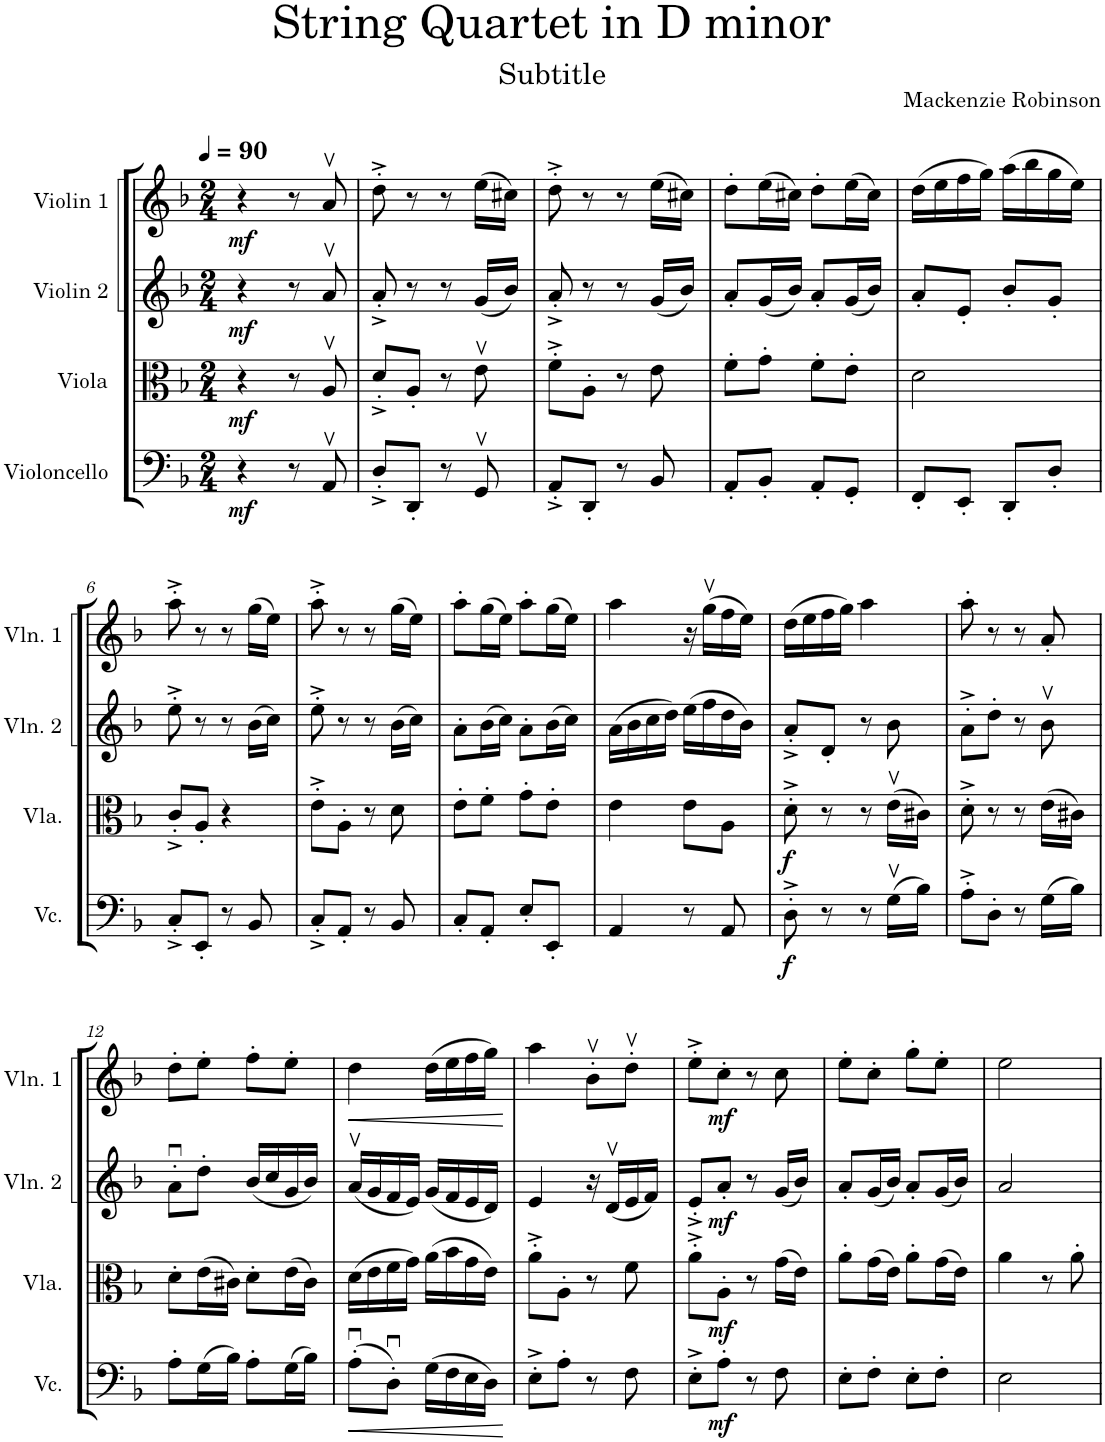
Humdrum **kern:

**kern	**dynam	**kern	**dynam	**kern	**dynam	**kern	**dynam
*part4	*part4	*part3	*part3	*part2	*part2	*part1	*part1
*staff4	*staff4	*staff3	*staff3	*staff2	*staff2	*staff1	*staff1
*I"Violoncello	*	*I"Viola	*	*I"Violin 2	*	*I"Violin 1	*
*I'Vc.	*	*I'Vla.	*	*I'Vln. 2	*	*I'Vln. 1	*
*clefF4	*	*clefC3	*	*clefG2	*	*clefG2	*
*k[b-]	*	*k[b-]	*	*k[b-]	*	*k[b-]	*
*M2/4	*	*M2/4	*	*M2/4	*	*M2/4	*
*MM90	*	*MM90	*	*MM90	*	*MM90	*
=1	=1	=1	=1	=1	=1	=1	=1
!	!LO:DY:b	!	!LO:DY:b	!	!LO:DY:b	!	!LO:DY:b
4r	mf	4r	mf	4r	mf	4r	mf
8r	.	8r	.	8r	.	8r	.
8AAv/	.	8Av/	.	8av/	.	8av/	.
=2	=2	=2	=2	=2	=2	=2	=2
8D'^/L	.	8d'^/L	.	8a'^/	.	8dd'^\	.
8DD'/J	.	8A'/J	.	8r	.	8r	.
8r	.	8r	.	8r	.	8r	.
8GGv/	.	8ev\	.	(16g/LL	.	(16ee\LL	.
.	.	.	.	16b-/JJ)	.	16cc#X\JJ)	.
=3	=3	=3	=3	=3	=3	=3	=3
8AA'^/L	.	8f'^\L	.	8a'^/	.	8dd'^\	.
8DD'/J	.	8A'\J	.	8r	.	8r	.
8r	.	8r	.	8r	.	8r	.
8BB-/	.	8e\	.	(16g/LL	.	(16ee\LL	.
.	.	.	.	16b-/JJ)	.	16cc#X\JJ)	.
=4	=4	=4	=4	=4	=4	=4	=4
8AA'/L	.	8f'\L	.	8a'/L	.	8dd'\L	.
8BB-'/J	.	8g'\J	.	(16g/L	.	(16ee\L	.
.	.	.	.	16b-/JJ)	.	16cc#X\JJ)	.
8AA'/L	.	8f'\L	.	8a'/L	.	8dd'\L	.
8GG'/J	.	8e'\J	.	(16g/L	.	(16ee\L	.
.	.	.	.	16b-/JJ)	.	16cc#\JJ)	.
=5	=5	=5	=5	=5	=5	=5	=5
8FF'/L	.	2d\	.	8a'/L	.	(16dd\LL	.
.	.	.	.	.	.	16ee\	.
8EE'/J	.	.	.	8e'/J	.	16ff\	.
.	.	.	.	.	.	16gg\JJ)	.
8DD'/L	.	.	.	8b-'/L	.	(16aa\LL	.
.	.	.	.	.	.	16bb-\	.
8D'/J	.	.	.	8g'/J	.	16gg\	.
.	.	.	.	.	.	16ee\JJ)	.
!!LO:LB:g=z
=6	=6	=6	=6	=6	=6	=6	=6
8C'^/L	.	8c'^/L	.	8ee'^\	.	8aa'^\	.
8EE'/J	.	8A'/J	.	8r	.	8r	.
8r	.	4r	.	8r	.	8r	.
8BB-/	.	.	.	(16b-\LL	.	(16gg\LL	.
.	.	.	.	16cc\JJ)	.	16ee\JJ)	.
=7	=7	=7	=7	=7	=7	=7	=7
8C'^/L	.	8e'^\L	.	8ee'^\	.	8aa'^\	.
8AA'/J	.	8A'\J	.	8r	.	8r	.
8r	.	8r	.	8r	.	8r	.
8BB-/	.	8d\	.	(16b-\LL	.	(16gg\LL	.
.	.	.	.	16cc\JJ)	.	16ee\JJ)	.
=8	=8	=8	=8	=8	=8	=8	=8
8C'/L	.	8e'\L	.	8a'\L	.	8aa'\L	.
8AA'/J	.	8f'\J	.	(16b-\L	.	(16gg\L	.
.	.	.	.	16cc\JJ)	.	16ee\JJ)	.
8E'/L	.	8g'\L	.	8a'\L	.	8aa'\L	.
8EE'/J	.	8e'\J	.	(16b-\L	.	(16gg\L	.
.	.	.	.	16cc\JJ)	.	16ee\JJ)	.
=9	=9	=9	=9	=9	=9	=9	=9
4AA/	.	4e\	.	(16a\LL	.	4aa\	.
.	.	.	.	16b-\	.	.	.
.	.	.	.	16cc\	.	.	.
.	.	.	.	16dd\JJ)	.	.	.
8r	.	8e\L	.	(16ee\LL	.	16r	.
.	.	.	.	16ff\	.	(16ggv\LL	.
8AA/	.	8A\J	.	16dd\	.	16ff\	.
.	.	.	.	16b-\JJ)	.	16ee\JJ)	.
=10	=10	=10	=10	=10	=10	=10	=10
!	!LO:DY:b	!	!LO:DY:b	!	!	!	!
8D'^\	f	8d'^\	f	8a'^/L	.	(16dd\LL	.
.	.	.	.	.	.	16ee\	.
8r	.	8r	.	8d'/J	.	16ff\	.
.	.	.	.	.	.	16gg\JJ)	.
8r	.	8r	.	8r	.	4aa\	.
(16Gv\LL	.	(16ev\LL	.	8b-\	.	.	.
16B-\JJ)	.	16c#X\JJ)	.	.	.	.	.
=11	=11	=11	=11	=11	=11	=11	=11
8A'^\L	.	8d'^\	.	8a'^\L	.	8aa'\	.
8D'\J	.	8r	.	8dd'\J	.	8r	.
8r	.	8r	.	8r	.	8r	.
(16G\LL	.	(16e\LL	.	8b-v\	.	8a'/	.
16B-\JJ)	.	16c#X\JJ)	.	.	.	.	.
!!LO:LB:g=z
=12	=12	=12	=12	=12	=12	=12	=12
8A'\L	.	8d'\L	.	8au'\L	.	8dd'\L	.
(16G\L	.	(16e\L	.	8dd'\J	.	8ee'\J	.
16B-\JJ)	.	16c#X\JJ)	.	.	.	.	.
8A'\L	.	8d'\L	.	(16b-/LL	.	8ff'\L	.
.	.	.	.	16cc/	.	.	.
(16G\L	.	(16e\L	.	16g/	.	8ee'\J	.
16B-\JJ)	.	16c#\JJ)	.	16b-/JJ)	.	.	.
=13	=13	=13	=13	=13	=13	=13	=13
!	!LO:HP:b	!	!	!	!	!	!LO:HP:b
(8Au'\L	<	(16d\LL	.	(16av/LL	.	4dd\	<
.	.	16e\	.	16g/	.	.	.
8Du'\J)	.	16f\	.	16f/	.	.	.
.	.	16g\JJ)	.	16e/JJ)	.	.	.
(16G\LL	.	(16a\LL	.	(16g/LL	.	(16dd\LL	.
16F\	.	16b-\	.	16f/	.	16ee\	.
16E\	.	16g\	.	16e/	.	16ff\	.
16D\JJ)	.	16e\JJ)	.	16d/JJ)	.	16gg\JJ)	.
.	[	.	.	.	.	.	[
=14	=14	=14	=14	=14	=14	=14	=14
8E'^\L	.	8a'^\L	.	4e/	.	4aa\	.
8A'\J	.	8A'\J	.	.	.	.	.
8r	.	8r	.	16r	.	8b-v'\L	.
.	.	.	.	(16dv/LL	.	.	.
8F\	.	8f\	.	16e/	.	8ddv'\J	.
.	.	.	.	16f/JJ)	.	.	.
=15	=15	=15	=15	=15	=15	=15	=15
8E'^\L	.	8a'^\L	.	8e'^/L	.	8ee'^\L	.
!	!LO:DY:b	!	!LO:DY:b	!	!LO:DY:b	!	!LO:DY:b
8A'\J	mf	8A'\J	mf	8a'/J	mf	8cc'\J	mf
8r	.	8r	.	8r	.	8r	.
8F\	.	(16g\LL	.	(16g/LL	.	8cc\	.
.	.	16e\JJ)	.	16b-/JJ)	.	.	.
=16	=16	=16	=16	=16	=16	=16	=16
8E'\L	.	8a'\L	.	8a'/L	.	8ee'\L	.
8F'\J	.	(16g\L	.	(16g/L	.	8cc'\J	.
.	.	16e\JJ)	.	16b-/JJ)	.	.	.
8E'\L	.	8a'\L	.	8a'/L	.	8gg'\L	.
8F'\J	.	(16g\L	.	(16g/L	.	8ee'\J	.
.	.	16e\JJ)	.	16b-/JJ)	.	.	.
=17	=17	=17	=17	=17	=17	=17	=17
2E\	.	4a\	.	2a/	.	2ee\	.
.	.	8r	.	.	.	.	.
.	.	8a'\	.	.	.	.	.
=	=	=	=	=	=	=	=
*-	*-	*-	*-	*-	*-	*-	*-
